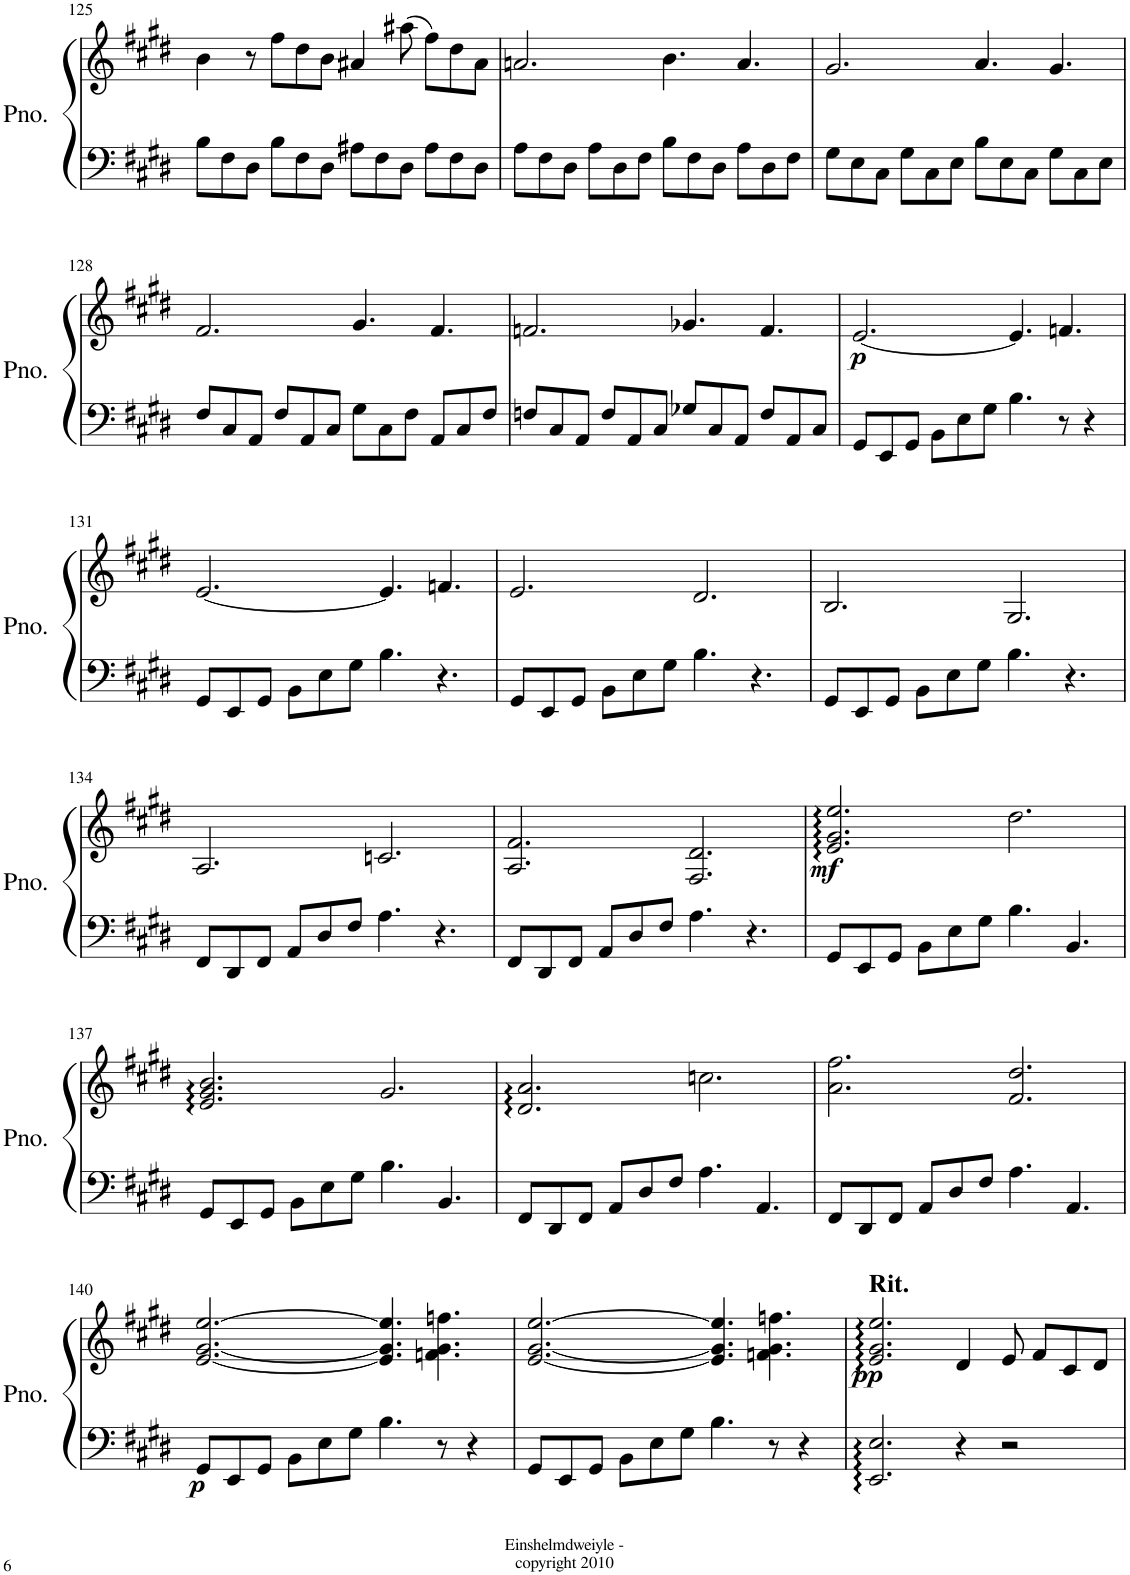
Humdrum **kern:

**kern	**kern	**dynam
*part1	*part1	*part1
*staff2	*staff1	*staff1/2
*I"Piano	*	*
*I'Pno.	*	*
!!LO:PB:g=z
*clefF4	*clefG2	*
*k[f#c#g#d#]	*k[f#c#g#d#]	*
*M12/8	*M12/8	*
=125	=125	=125
8B\L	4b\	.
8F#\	.	.
8D#\J	8r	.
8B\L	8ff#\L	.
8F#\	8dd#\	.
8D#\J	8b\J	.
8A#X\L	4a#X/	.
8F#\	.	.
8D#\J	(8aa#X\	.
8A#\L	8ff#\L)	.
8F#\	8dd#\	.
8D#\J	8a#\J	.
=126	=126	=126
8A\L	2.an/	.
8F#\	.	.
8D#\J	.	.
8A\L	.	.
8D#\	.	.
8F#\J	.	.
8B\L	4.b\	.
8F#\	.	.
8D#\J	.	.
8A\L	4.a/	.
8D#\	.	.
8F#\J	.	.
=127	=127	=127
8G#\L	2.g#/	.
8E\	.	.
8C#\J	.	.
8G#\L	.	.
8C#\	.	.
8E\J	.	.
8B\L	4.a/	.
8E\	.	.
8C#\J	.	.
8G#\L	4.g#/	.
8C#\	.	.
8E\J	.	.
!!LO:LB:g=z
=128	=128	=128
8F#/L	2.f#/	.
8C#/	.	.
8AA/J	.	.
8F#/L	.	.
8AA/	.	.
8C#/J	.	.
8G#\L	4.g#/	.
8C#\	.	.
8F#\J	.	.
8AA/L	4.f#/	.
8C#/	.	.
8F#/J	.	.
=129	=129	=129
8Fn/L	2.fn/	.
8C#/	.	.
8AA/J	.	.
8F/L	.	.
8AA/	.	.
8C#/J	.	.
8G-X/L	4.g-X/	.
8C#/	.	.
8AA/J	.	.
8F/L	4.f/	.
8AA/	.	.
8C#/J	.	.
=130	=130	=130
!	!	!LO:DY:b
8GG#/L	[2.e/	p
8EE/	.	.
8GG#/J	.	.
8BB\L	.	.
8E\	.	.
8G#\J	.	.
4.B\	4.e/]	.
8r	4.fn/	.
4r	.	.
!!LO:LB:g=z
=131	=131	=131
8GG#/L	[2.e/	.
8EE/	.	.
8GG#/J	.	.
8BB\L	.	.
8E\	.	.
8G#\J	.	.
4.B\	4.e/]	.
4.r	4.fn/	.
=132	=132	=132
8GG#/L	2.e/	.
8EE/	.	.
8GG#/J	.	.
8BB\L	.	.
8E\	.	.
8G#\J	.	.
4.B\	2.d#/	.
4.r	.	.
=133	=133	=133
8GG#/L	2.B/	.
8EE/	.	.
8GG#/J	.	.
8BB\L	.	.
8E\	.	.
8G#\J	.	.
4.B\	2.G#/	.
4.r	.	.
!!LO:LB:g=z
=134	=134	=134
8FF#/L	2.A/	.
8DD#/	.	.
8FF#/J	.	.
8AA/L	.	.
8D#/	.	.
8F#/J	.	.
4.A\	2.cn/	.
4.r	.	.
=135	=135	=135
8FF#/L	2.A/ 2.f#/	.
8DD#/	.	.
8FF#/J	.	.
8AA/L	.	.
8D#/	.	.
8F#/J	.	.
4.A\	2.F#/ 2.d#/	.
4.r	.	.
=136	=136	=136
!	!	!LO:DY:b
8GG#/L	2.e/ 2.g#/ 2.ee/	mf
8EE/	.	.
8GG#/J	.	.
8BB\L	.	.
8E\	.	.
8G#\J	.	.
4.B\	2.dd#\	.
4.BB/	.	.
!!LO:LB:g=z
=137	=137	=137
8GG#/L	2.e/ 2.g#/ 2.b/	.
8EE/	.	.
8GG#/J	.	.
8BB\L	.	.
8E\	.	.
8G#\J	.	.
4.B\	2.g#/	.
4.BB/	.	.
=138	=138	=138
8FF#/L	2.d#/ 2.a/	.
8DD#/	.	.
8FF#/J	.	.
8AA/L	.	.
8D#/	.	.
8F#/J	.	.
4.A\	2.ccn\	.
4.AA/	.	.
=139	=139	=139
8FF#/L	2.a\ 2.ff#\	.
8DD#/	.	.
8FF#/J	.	.
8AA/L	.	.
8D#/	.	.
8F#/J	.	.
4.A\	2.f#/ 2.dd#/	.
4.AA/	.	.
!!LO:LB:g=z
=140	=140	=140
!	!	!LO:DY:b=2
8GG#/L	[2.e/ [2.g#/ [2.ee/	p
8EE/	.	.
8GG#/J	.	.
8BB\L	.	.
8E\	.	.
8G#\J	.	.
4.B\	4.e/] 4.g#/] 4.ee/]	.
8r	4.fn\ 4.g#\ 4.ffn\	.
4r	.	.
=141	=141	=141
8GG#/L	[2.e/ [2.g#/ [2.ee/	.
8EE/	.	.
8GG#/J	.	.
8BB\L	.	.
8E\	.	.
8G#\J	.	.
4.B\	4.e/] 4.g#/] 4.ee/]	.
8r	4.fn\ 4.g#\ 4.ffn\	.
4r	.	.
=142	=142	=142
!	!LO:TX:a:B:t=Rit.	!
!	!	!LO:DY:b
2.EE/ 2.E/	2.e/ 2.g#/ 2.ee/	pp
4r	4d#/	.
2r	8e/	.
.	8f#/L	.
.	8c#/	.
.	8d#/J	.
=	=	=
*-	*-	*-
